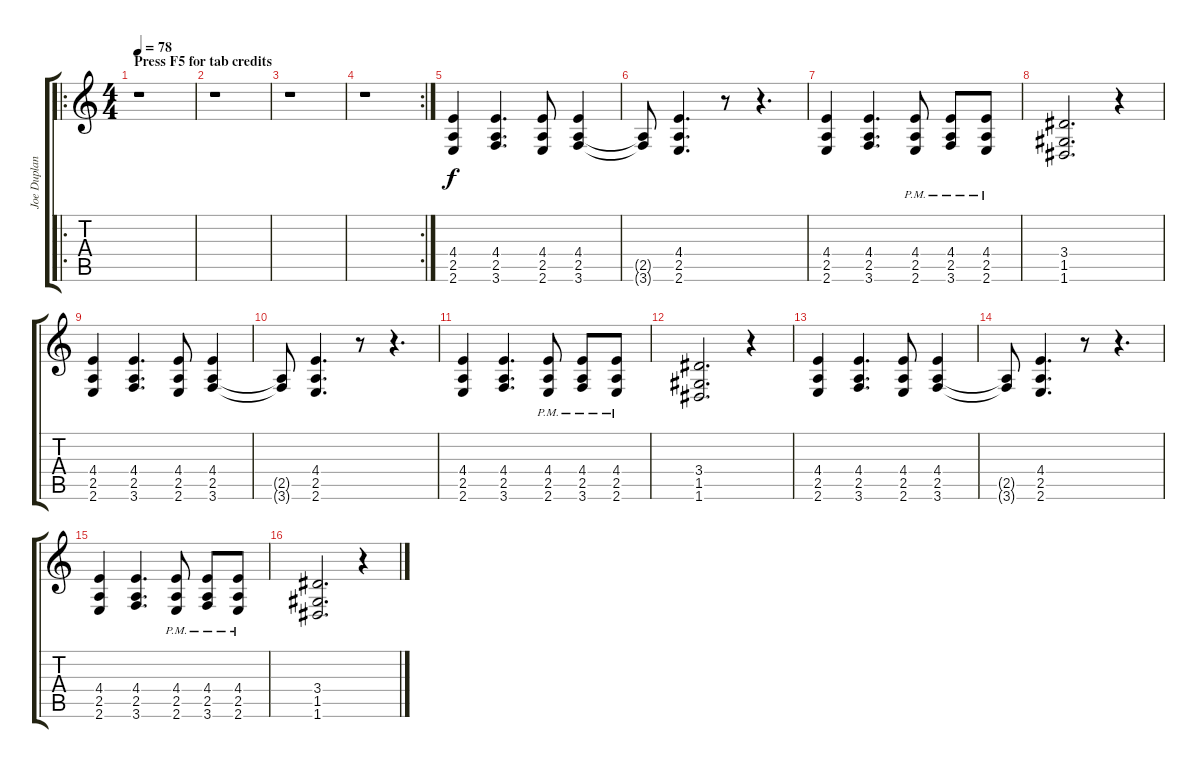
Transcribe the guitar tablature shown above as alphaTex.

\track ("Joe Duplantier " "Joe Duplan") {instrument overdrivenguitar}
\staff {score tabs}
\tuning (D4 A3 F3 C3 G2 D2) {hide}
\ro
\ts (4 4)
\section ("" "Press F5 for tab credits")
\tempo 78
\clef g2
\ks c
r.1{dy f instrument overdrivenguitar} |
r.1 |
r.1 |
\rc 2
r.1 |
(4.4 2.5 2.6).4 (4.4 2.5 3.6).4{d} (4.4 2.5 2.6).8 (4.4 2.5 3.6).4 |
(2.5{t} 3.6{t}).8 (4.4 2.5 2.6).4{d} r.8 r.4{d} |
(4.4 2.5 2.6).4 (4.4 2.5 3.6).4{d} (4.4 2.5{pm} 2.6{pm}).8 (4.4 2.5{pm} 3.6{pm}).8 (4.4 2.5{pm} 2.6{pm}).8 |
(3.4 1.5 1.6).2{d} r.4 |
(4.4 2.5 2.6).4 (4.4 2.5 3.6).4{d} (4.4 2.5 2.6).8 (4.4 2.5 3.6).4 |
(2.5{t} 3.6{t}).8 (4.4 2.5 2.6).4{d} r.8 r.4{d} |
(4.4 2.5 2.6).4 (4.4 2.5 3.6).4{d} (4.4 2.5{pm} 2.6{pm}).8 (4.4 2.5{pm} 3.6{pm}).8 (4.4 2.5{pm} 2.6{pm}).8 |
(3.4 1.5 1.6).2{d} r.4 |
(4.4 2.5 2.6).4 (4.4 2.5 3.6).4{d} (4.4 2.5 2.6).8 (4.4 2.5 3.6).4 |
(2.5{t} 3.6{t}).8 (4.4 2.5 2.6).4{d} r.8 r.4{d} |
(4.4 2.5 2.6).4 (4.4 2.5 3.6).4{d} (4.4 2.5{pm} 2.6{pm}).8 (4.4 2.5{pm} 3.6{pm}).8 (4.4 2.5{pm} 2.6{pm}).8 |
(3.4 1.5 1.6).2{d} r.4
